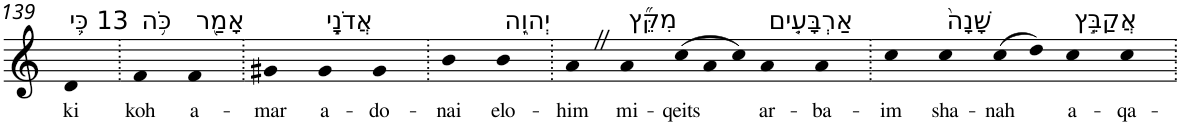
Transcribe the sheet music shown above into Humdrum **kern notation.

**kern	**text
*part1	*part1
*staff1	*staff1
*I"Piano	*
*I'Pno	*
!!LO:PB:g=z
*clefG2	*
*k[]	*
=139	=139
!LO:TX:a:t=13 כִּ֛י	!
!	!LO:LY:b
4d	ki
=140.	=140.
!LO:TX:a:t=כֹּ֥ה	!
!	!LO:LY:b
4f	koh
!LO:TX:a:t=אָמַ֖ר	!
!	!LO:LY:b
4f	a-
=141.	=141.
!	!LO:LY:b
4g#X	-mar
!LO:TX:a:t=אֲדֹנָ֣י	!
!	!LO:LY:b
4g#	a-
!	!LO:LY:b
4g#	-do-
=142.	=142.
!	!LO:LY:b
4b	-nai
!LO:TX:a:t=יְהוִ֑ה	!
!	!LO:LY:b
4b	elo-
=143.	=143.
!	!LO:LY:b
4aZ	-him
!LO:TX:a:t=מִקֵּ֞ץ	!
!	!LO:LY:b
4a	mi-
*Xtuplet	*
!	!LO:LY:b
(>12cc	-qeits
12a	.
12cc)	.
!LO:TX:a:t=אַרְבָּעִ֤ים	!
!	!LO:LY:b
4a	ar-
!	!LO:LY:b
4a	-ba-
=144.	=144.
!	!LO:LY:b
4cc	-im
!LO:TX:a:t=שָׁנָה֙	!
!	!LO:LY:b
4cc	sha-
!	!LO:LY:b
(>8cc	-nah
8dd)	.
!LO:TX:a:t=אֲקַבֵּ֣ץ	!
!	!LO:LY:b
4cc	a-
!	!LO:LY:b
4cc	-qa-
=.	=.
*-	*-
